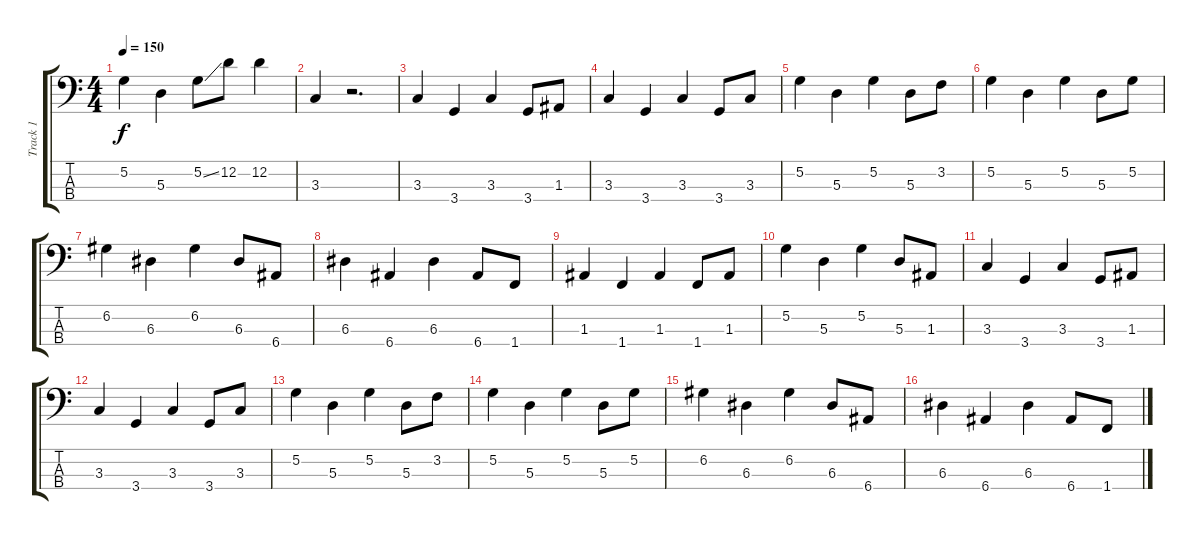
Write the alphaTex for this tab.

\track ("Track 1" "Track 1") {instrument electricbassfinger}
\staff {score tabs}
\tuning (G2 D2 A1 E1) {hide}
\ts (4 4)
\tempo 150
\clef f4
\ks c
5.2.4{dy f} 5.3.4 5.2{ss}.8 12.2.8 12.2.4 |
3.3.4 r.2{d} |
3.3.4 3.4.4 3.3.4 3.4.8 1.3.8 |
3.3.4 3.4.4 3.3.4 3.4.8 3.3.8 |
5.2.4 5.3.4 5.2.4 5.3.8 3.2.8 |
5.2.4 5.3.4 5.2.4 5.3.8 5.2.8 |
6.2.4 6.3.4 6.2.4 6.3.8 6.4.8 |
6.3.4 6.4.4 6.3.4 6.4.8 1.4.8 |
1.3.4 1.4.4 1.3.4 1.4.8 1.3.8 |
5.2.4 5.3.4 5.2.4 5.3.8 1.3.8 |
3.3.4 3.4.4 3.3.4 3.4.8 1.3.8 |
3.3.4 3.4.4 3.3.4 3.4.8 3.3.8 |
5.2.4 5.3.4 5.2.4 5.3.8 3.2.8 |
5.2.4 5.3.4 5.2.4 5.3.8 5.2.8 |
6.2.4 6.3.4 6.2.4 6.3.8 6.4.8 |
6.3.4 6.4.4 6.3.4 6.4.8 1.4.8
